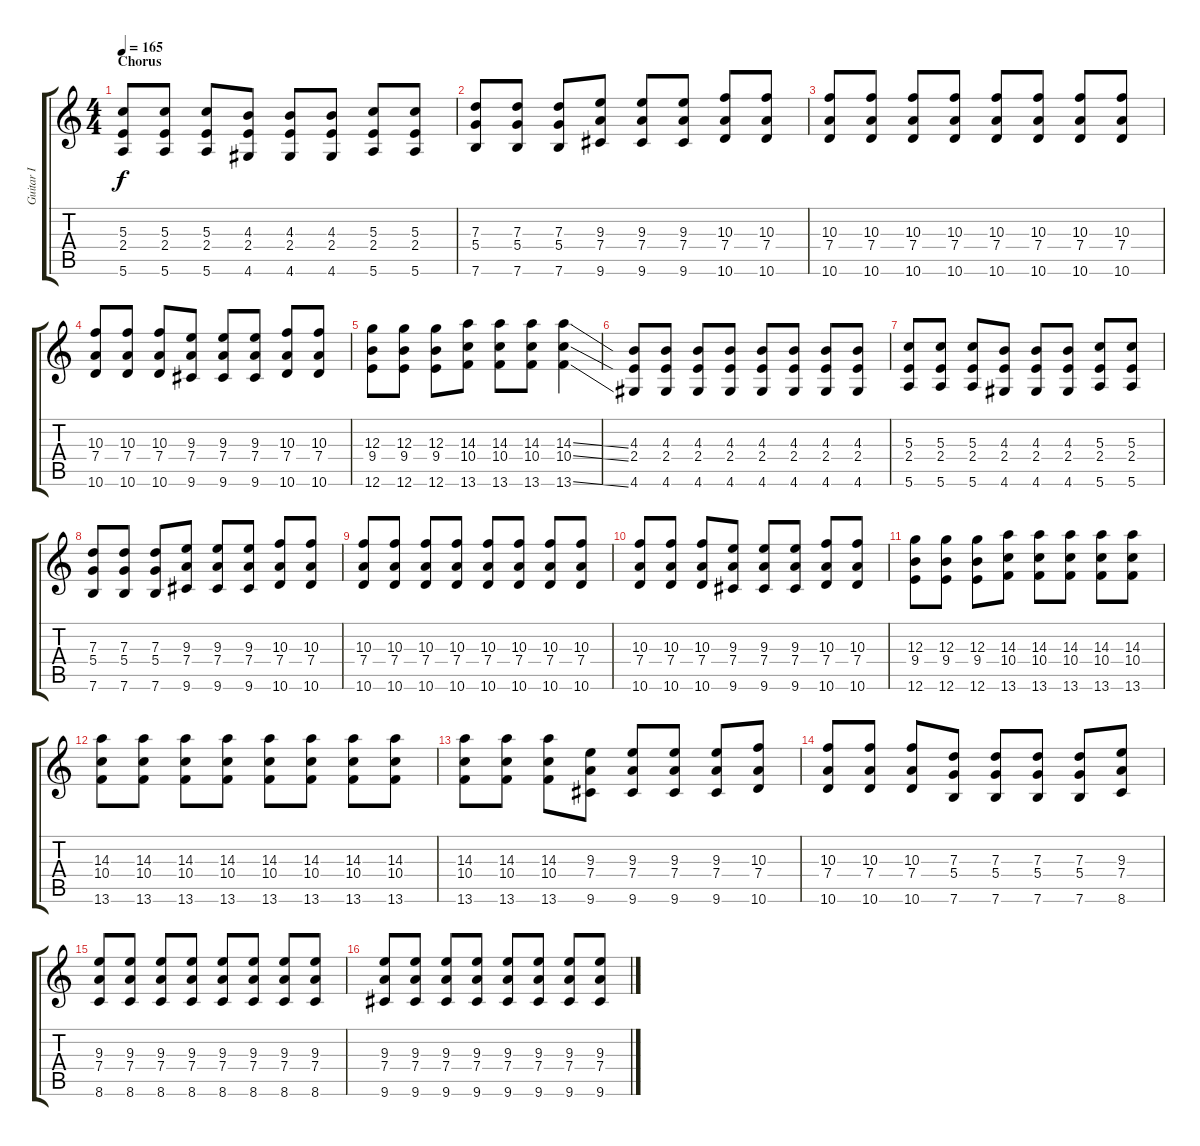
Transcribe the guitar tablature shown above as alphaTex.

\track ("Guitar I" "Guitar I") {instrument distortionguitar}
\staff {score tabs}
\tuning (E4 B3 G3 D3 A2 E2) {hide}
\ts (4 4)
\section ("" "Chorus")
\tempo 165
\clef g2
\ks c
(5.3 2.4 5.6).8{dy f} (5.3 2.4 5.6).8 (5.3 2.4 5.6).8 (4.3 2.4 4.6).8 (4.3 2.4 4.6).8 (4.3 2.4 4.6).8 (5.3 2.4 5.6).8 (5.3 2.4 5.6).8 |
(7.3 5.4 7.6).8 (7.3 5.4 7.6).8 (7.3 5.4 7.6).8 (9.3 7.4 9.6).8 (9.3 7.4 9.6).8 (9.3 7.4 9.6).8 (10.3 7.4 10.6).8 (10.3 7.4 10.6).8 |
(10.3 7.4 10.6).8 (10.3 7.4 10.6).8 (10.3 7.4 10.6).8 (10.3 7.4 10.6).8 (10.3 7.4 10.6).8 (10.3 7.4 10.6).8 (10.3 7.4 10.6).8 (10.3 7.4 10.6).8 |
(10.3 7.4 10.6).8 (10.3 7.4 10.6).8 (10.3 7.4 10.6).8 (9.3 7.4 9.6).8 (9.3 7.4 9.6).8 (9.3 7.4 9.6).8 (10.3 7.4 10.6).8 (10.3 7.4 10.6).8 |
(12.3 9.4 12.6).8 (12.3 9.4 12.6).8 (12.3 9.4 12.6).8 (14.3 10.4 13.6).8 (14.3 10.4 13.6).8 (14.3 10.4 13.6).8 (14.3{ss} 10.4{ss} 13.6{ss}).4 |
(4.3 2.4 4.6).8 (4.3 2.4 4.6).8 (4.3 2.4 4.6).8 (4.3 2.4 4.6).8 (4.3 2.4 4.6).8 (4.3 2.4 4.6).8 (4.3 2.4 4.6).8 (4.3 2.4 4.6).8 |
(5.3 2.4 5.6).8 (5.3 2.4 5.6).8 (5.3 2.4 5.6).8 (4.3 2.4 4.6).8 (4.3 2.4 4.6).8 (4.3 2.4 4.6).8 (5.3 2.4 5.6).8 (5.3 2.4 5.6).8 |
(7.3 5.4 7.6).8 (7.3 5.4 7.6).8 (7.3 5.4 7.6).8 (9.3 7.4 9.6).8 (9.3 7.4 9.6).8 (9.3 7.4 9.6).8 (10.3 7.4 10.6).8 (10.3 7.4 10.6).8 |
(10.3 7.4 10.6).8 (10.3 7.4 10.6).8 (10.3 7.4 10.6).8 (10.3 7.4 10.6).8 (10.3 7.4 10.6).8 (10.3 7.4 10.6).8 (10.3 7.4 10.6).8 (10.3 7.4 10.6).8 |
(10.3 7.4 10.6).8 (10.3 7.4 10.6).8 (10.3 7.4 10.6).8 (9.3 7.4 9.6).8 (9.3 7.4 9.6).8 (9.3 7.4 9.6).8 (10.3 7.4 10.6).8 (10.3 7.4 10.6).8 |
(12.3 9.4 12.6).8 (12.3 9.4 12.6).8 (12.3 9.4 12.6).8 (14.3 10.4 13.6).8 (14.3 10.4 13.6).8 (14.3 10.4 13.6).8 (14.3 10.4 13.6).8 (14.3 10.4 13.6).8 |
(14.3 10.4 13.6).8 (14.3 10.4 13.6).8 (14.3 10.4 13.6).8 (14.3 10.4 13.6).8 (14.3 10.4 13.6).8 (14.3 10.4 13.6).8 (14.3 10.4 13.6).8 (14.3 10.4 13.6).8 |
(14.3 10.4 13.6).8 (14.3 10.4 13.6).8 (14.3 10.4 13.6).8 (9.3 7.4 9.6).8 (9.3 7.4 9.6).8 (9.3 7.4 9.6).8 (9.3 7.4 9.6).8 (10.3 7.4 10.6).8 |
(10.3 7.4 10.6).8 (10.3 7.4 10.6).8 (10.3 7.4 10.6).8 (7.3 5.4 7.6).8 (7.3 5.4 7.6).8 (7.3 5.4 7.6).8 (7.3 5.4 7.6).8 (9.3 7.4 8.6).8 |
(9.3 7.4 8.6).8 (9.3 7.4 8.6).8 (9.3 7.4 8.6).8 (9.3 7.4 8.6).8 (9.3 7.4 8.6).8 (9.3 7.4 8.6).8 (9.3 7.4 8.6).8 (9.3 7.4 8.6).8 |
(9.3 7.4 9.6).8 (9.3 7.4 9.6).8 (9.3 7.4 9.6).8 (9.3 7.4 9.6).8 (9.3 7.4 9.6).8 (9.3 7.4 9.6).8 (9.3 7.4 9.6).8 (9.3 7.4 9.6).8
